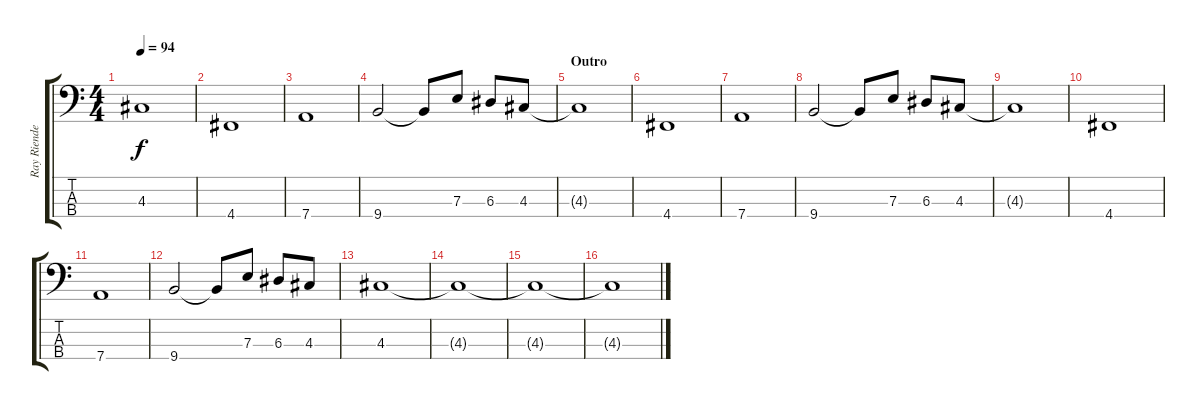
\track ("Ray Riendeau" "Ray Riende") {instrument electricbassfinger}
\staff {score tabs}
\tuning (G2 D2 A1 D1) {hide}
\ts (4 4)
\tempo 94
\clef f4
\ks c
4.3{t}.1{dy f} |
4.4.1 |
7.4.1 |
9.4.2 9.4{t}.8 7.3.8 6.3.8 4.3.8 |
\section ("" "Outro")
4.3{t}.1 |
4.4.1 |
7.4.1 |
9.4.2 9.4{t}.8 7.3.8 6.3.8 4.3.8 |
4.3{t}.1 |
4.4.1 |
7.4.1 |
9.4.2 9.4{t}.8 7.3.8 6.3.8 4.3.8 |
4.3.1{volume 9} |
4.3{t}.1 |
4.3{t}.1{volume 0} |
4.3{t}.1
